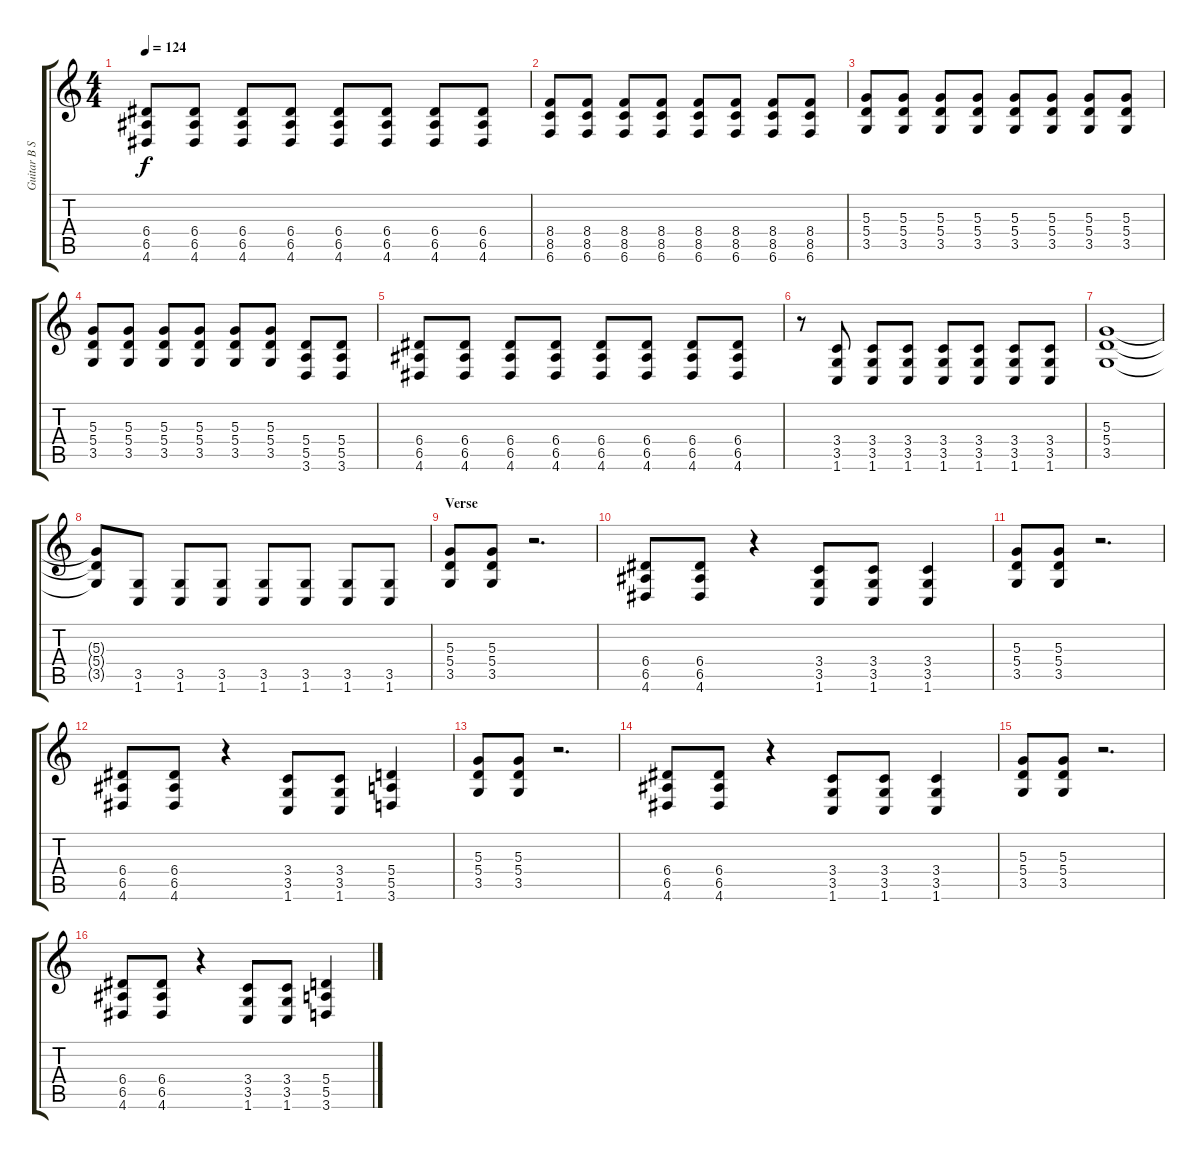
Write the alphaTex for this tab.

\track ("Guitar B Standard" "Guitar B S") {instrument distortionguitar}
\staff {score tabs}
\tuning (B3 Gb3 D3 A2 E2 B1) {hide}
\ts (4 4)
\tempo 124
\clef g2
\ks c
(6.4 6.5 4.6).8{dy f} (6.4 6.5 4.6).8 (6.4 6.5 4.6).8 (6.4 6.5 4.6).8 (6.4 6.5 4.6).8 (6.4 6.5 4.6).8 (6.4 6.5 4.6).8 (6.4 6.5 4.6).8 |
(8.4 8.5 6.6).8 (8.4 8.5 6.6).8 (8.4 8.5 6.6).8 (8.4 8.5 6.6).8 (8.4 8.5 6.6).8 (8.4 8.5 6.6).8 (8.4 8.5 6.6).8 (8.4 8.5 6.6).8 |
(5.3 5.4 3.5).8 (5.3 5.4 3.5).8 (5.3 5.4 3.5).8 (5.3 5.4 3.5).8 (5.3 5.4 3.5).8 (5.3 5.4 3.5).8 (5.3 5.4 3.5).8 (5.3 5.4 3.5).8 |
(5.3 5.4 3.5).8 (5.3 5.4 3.5).8 (5.3 5.4 3.5).8 (5.3 5.4 3.5).8 (5.3 5.4 3.5).8 (5.3 5.4 3.5).8 (5.4 5.5 3.6).8 (5.4 5.5 3.6).8 |
(6.4 6.5 4.6).8 (6.4 6.5 4.6).8 (6.4 6.5 4.6).8 (6.4 6.5 4.6).8 (6.4 6.5 4.6).8 (6.4 6.5 4.6).8 (6.4 6.5 4.6).8 (6.4 6.5 4.6).8 |
r.8 (3.4 3.5 1.6).8 (3.4 3.5 1.6).8 (3.4 3.5 1.6).8 (3.4 3.5 1.6).8 (3.4 3.5 1.6).8 (3.4 3.5 1.6).8 (3.4 3.5 1.6).8 |
(5.3 5.4 3.5).1 |
(5.3{t} 5.4{t} 3.5{t}).8 (3.5 1.6).8 (3.5 1.6).8 (3.5 1.6).8 (3.5 1.6).8 (3.5 1.6).8 (3.5 1.6).8 (3.5 1.6).8 |
\section ("" "Verse")
(5.3 5.4 3.5).8 (5.3 5.4 3.5).8 r.2{d} |
(6.4 6.5 4.6).8 (6.4 6.5 4.6).8 r.4 (3.4 3.5 1.6).8 (3.4 3.5 1.6).8 (3.4 3.5 1.6).4 |
(5.3 5.4 3.5).8 (5.3 5.4 3.5).8 r.2{d} |
(6.4 6.5 4.6).8 (6.4 6.5 4.6).8 r.4 (3.4 3.5 1.6).8 (3.4 3.5 1.6).8 (5.4 5.5 3.6).4 |
(5.3 5.4 3.5).8 (5.3 5.4 3.5).8 r.2{d} |
(6.4 6.5 4.6).8 (6.4 6.5 4.6).8 r.4 (3.4 3.5 1.6).8 (3.4 3.5 1.6).8 (3.4 3.5 1.6).4 |
(5.3 5.4 3.5).8 (5.3 5.4 3.5).8 r.2{d} |
(6.4 6.5 4.6).8 (6.4 6.5 4.6).8 r.4 (3.4 3.5 1.6).8 (3.4 3.5 1.6).8 (5.4 5.5 3.6).4
